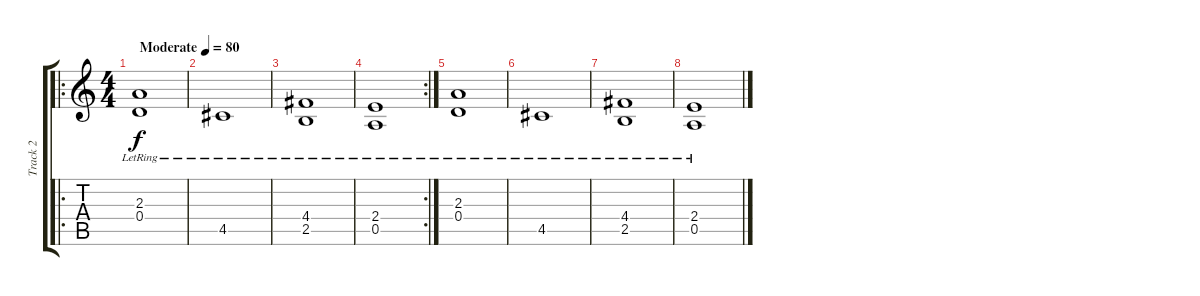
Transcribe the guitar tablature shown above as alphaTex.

\track ("Track 2" "Track 2") {instrument electricbassfinger}
\staff {score tabs}
\tuning (E4 B3 G3 D3 A2 E2) {hide}
\ro
\ts (4 4)
\tempo (80 "Moderate")
\clef g2
\ks c
(2.3 0.4{lr}).1{dy f instrument electricbassfinger} |
4.5{lr}.1 |
(4.4 2.5{lr}).1 |
\rc 2
(2.4 0.5{lr}).1 |
(2.3 0.4{lr}).1 |
4.5{lr}.1 |
(4.4 2.5{lr}).1 |
(2.4 0.5{lr}).1
